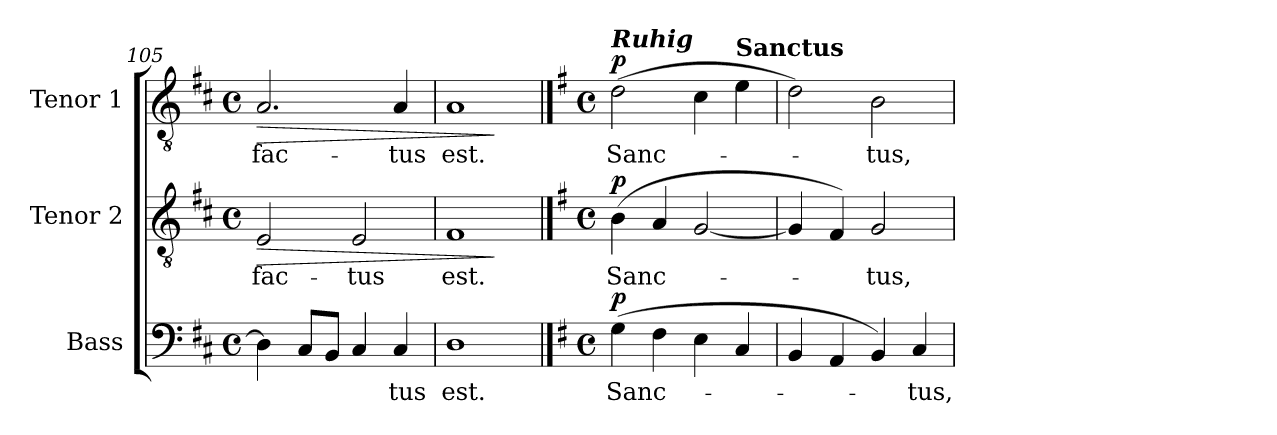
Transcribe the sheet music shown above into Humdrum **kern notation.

**kern	**text	**dynam	**kern	**text	**dynam	**kern	**text	**dynam
*part3	*part3	*part3	*part2	*part2	*part2	*part1	*part1	*part1
*staff3	*staff3	*staff3	*staff2	*staff2	*staff2	*staff1	*staff1	*staff1
*I"Bass	*	*	*I"Tenor 2	*	*	*I"Tenor 1	*	*
*I'B.	*	*	*I'T. 2	*	*	*I'T. 1	*	*
*clefF4	*	*	*clefGv2	*	*	*clefGv2	*	*
*k[f#c#]	*	*	*k[f#c#]	*	*	*k[f#c#]	*	*
*D:	*	*	*D:	*	*	*D:	*	*
*M4/4	*	*	*M4/4	*	*	*M4/4	*	*
*met(c)	*	*	*met(c)	*	*	*met(c)	*	*
=105	=105	=105	=105	=105	=105	=105	=105	=105
!	!	!	!	!LO:LY:b	!LO:HP:b	!	!LO:LY:b	!LO:HP:b
4D\]	.	.	2E/	fac-	>	2.A/	fac-	>
8C#/L	.	.	.	.	.	.	.	.
8BB/J	.	.	.	.	.	.	.	.
!	!	!	!	!LO:LY:b	!	!	!	!
4C#/	.	.	2E/	-tus	.	.	.	.
!	!LO:LY:b	!	!	!	!	!	!LO:LY:b	!
4C#/	-tus	.	.	.	.	4A/	-tus	.
=106	=106	=106	=106	=106	=106	=106	=106	=106
!	!LO:LY:b	!	!	!LO:LY:b	!	!	!LO:LY:b	!
1D	est.	.	1F#	est.	.	1A	est.	.
.	.	.	.	.	]	.	.	]
!!LO:LB:g=z
==107	==107	==107	==107	==107	==107	==107	==107	==107
*k[f#]	*	*	*k[f#]	*	*	*k[f#]	*	*
*G:	*	*	*G:	*	*	*G:	*	*
*M4/4	*	*	*M4/4	*	*	*M4/4	*	*
*met(c)	*	*	*met(c)	*	*	*met(c)	*	*
!	!	!	!	!	!	!LO:TX:a:Bi:t=Ruhig	!	!
!	!LO:LY:b	!LO:DY:a	!	!LO:LY:b	!LO:DY:a	!	!LO:LY:b	!LO:DY:a
(>4G\	Sanc-	p	(>4B\	Sanc-	p	(>2d\	Sanc-	p
4F#\	.	.	4A/	.	.	.	.	.
4E\	.	.	[2G/	.	.	4c\	.	.
!	!	!	!	!	!	!LO:TX:a:B:t=Sanctus	!	!
4C/	.	.	.	.	.	4e\	.	.
=108	=108	=108	=108	=108	=108	=108	=108	=108
4BB/	.	.	4G/]	.	.	2d\)	.	.
4AA/	.	.	4F#/)	.	.	.	.	.
!	!	!	!	!LO:LY:b	!	!	!LO:LY:b	!
4BB/)	.	.	2G/	-tus,	.	2B\	-tus,	.
!	!LO:LY:b	!	!	!	!	!	!	!
4C/	-tus,	.	.	.	.	.	.	.
=	=	=	=	=	=	=	=	=
*-	*-	*-	*-	*-	*-	*-	*-	*-
